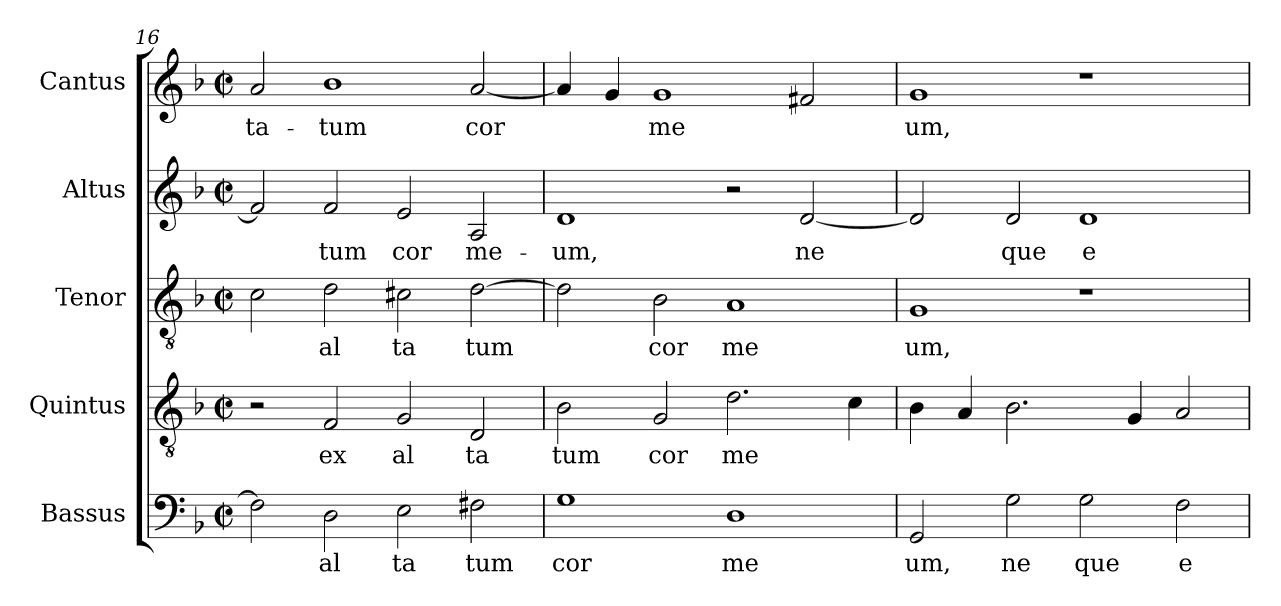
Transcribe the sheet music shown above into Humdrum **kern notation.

**kern	**text	**kern	**text	**kern	**text	**kern	**text	**kern	**text
*part5	*part5	*part4	*part4	*part3	*part3	*part2	*part2	*part1	*part1
*staff5	*staff5	*staff4	*staff4	*staff3	*staff3	*staff2	*staff2	*staff1	*staff1
*I"Bassus	*	*I"Quintus	*	*I"Tenor	*	*I"Altus	*	*I"Cantus	*
!!LO:PB:g=z
*clefF4	*	*clefGv2	*	*clefGv2	*	*clefG2	*	*clefG2	*
*k[b-]	*	*k[b-]	*	*k[b-]	*	*k[b-]	*	*k[b-]	*
*F:	*	*F:	*	*F:	*	*F:	*	*F:	*
*M2/2	*	*M2/2	*	*M2/2	*	*M2/2	*	*M2/2	*
*met(c|)	*	*met(c|)	*	*met(c|)	*	*met(c|)	*	*met(c|)	*
=16	=16	=16	=16	=16	=16	=16	=16	=16	=16
!	!LO:LY:b:cj	!	!	!	!LO:LY:b:cj	!	!LO:LY:b:cj	!	!LO:LY:b:cj
2F\]	.	2r	.	2c\	.	2f/]	.	2a/	ta-
!	!LO:LY:b:cj	!	!LO:LY:b:cj	!	!LO:LY:b:cj	!	!LO:LY:b:cj	!	!LO:LY:b:cj
2D\	al	2F/	ex	2d\	al	2f/	tum	1b-	-tum
!	!LO:LY:b:cj	!	!LO:LY:b:cj	!	!LO:LY:b:cj	!	!LO:LY:b:cj	!	!
2E\	ta	2G/	al	2c#X\	ta	2e/	cor	.	.
!	!LO:LY:b:cj	!	!LO:LY:b:cj	!	!LO:LY:b:cj	!	!LO:LY:b:cj	!	!LO:LY:b:cj
2F#X\	tum	2D/	ta	[>2d\	tum	2A/	me-	[<2a/	cor
=17	=17	=17	=17	=17	=17	=17	=17	=17	=17
!	!LO:LY:b:cj	!	!LO:LY:b:cj	!	!LO:LY:b:cj	!	!LO:LY:b:cj	!	!LO:LY:b:cj
1G	cor	2B-\	tum	2d\]	.	1d	-um,	4a/]	.
!	!	!	!	!	!	!	!	!	!LO:LY:b:cj
.	.	.	.	.	.	.	.	4g/	.
!	!	!	!LO:LY:b:cj	!	!LO:LY:b:cj	!	!	!	!LO:LY:b:cj
.	.	2G/	cor	2B-\	cor	.	.	1g	me-
!	!LO:LY:b:cj	!	!LO:LY:b:cj	!	!LO:LY:b:cj	!	!	!	!
1D	me	2.d\	me	1A	me	2r	.	.	.
!	!	!	!	!	!	!	!LO:LY:b:cj	!	!LO:LY:b:cj
.	.	.	.	.	.	[<2d/	ne-	2f#/	--
!	!	!	!LO:LY:b:cj	!	!	!	!	!	!
.	.	4c\	.	.	.	.	.	.	.
=18	=18	=18	=18	=18	=18	=18	=18	=18	=18
!	!LO:LY:b:cj	!	!LO:LY:b:cj	!	!LO:LY:b:cj	!	!LO:LY:b:cj	!	!LO:LY:b:cj
2GG/	um,	4B-\	.	1G	um,	2d/]	--	1g	-um,
!	!	!	!LO:LY:b:cj	!	!	!	!	!	!
.	.	4A/	.	.	.	.	.	.	.
!	!LO:LY:b:cj	!	!LO:LY:b:cj	!	!	!	!LO:LY:b:cj	!	!
2G\	ne	2.B-\	.	.	.	2d/	-que	.	.
!	!LO:LY:b:cj	!	!	!	!	!	!LO:LY:b:cj	!	!
2G\	que	.	.	1r	.	1d	e-	1r	.
!	!	!	!LO:LY:b:cj	!	!	!	!	!	!
.	.	4G/	.	.	.	.	.	.	.
!	!LO:LY:b:cj	!	!LO:LY:b:cj	!	!	!	!	!	!
2F\	e	2A/	.	.	.	.	.	.	.
=	=	=	=	=	=	=	=	=	=
*-	*-	*-	*-	*-	*-	*-	*-	*-	*-
